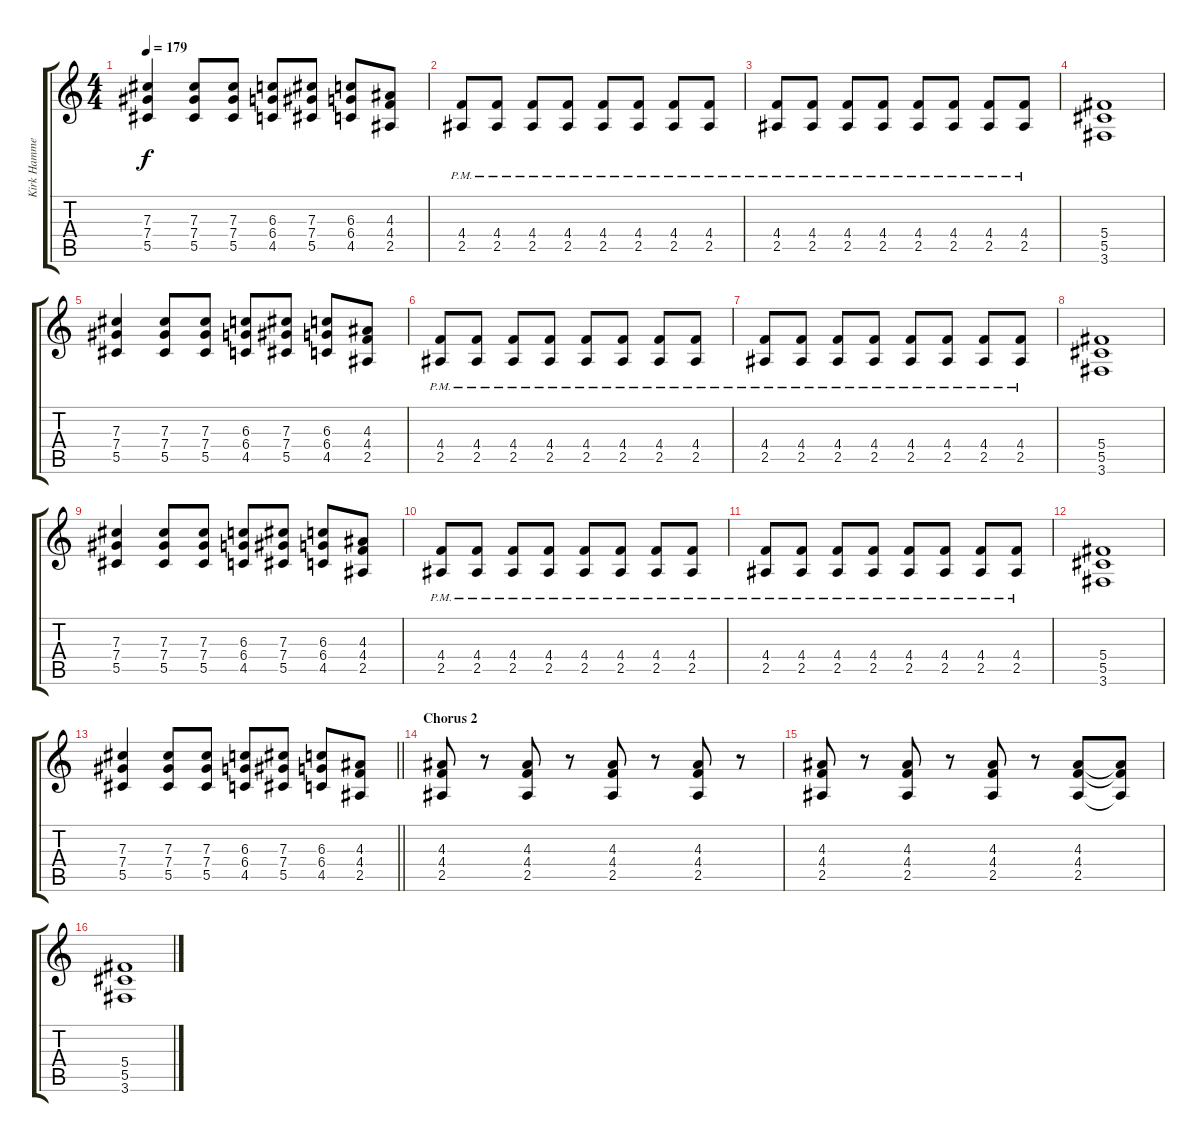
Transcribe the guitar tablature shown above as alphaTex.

\track ("Kirk Hammett" "Kirk Hamme") {instrument distortionguitar}
\staff {score tabs}
\tuning (Eb4 Bb3 Gb3 Db3 Ab2 Eb2) {hide}
\ts (4 4)
\tempo 179
\clef g2
\ks c
(7.3 7.4 5.5).4{dy f} (7.3 7.4 5.5).8 (7.3 7.4 5.5).8 (6.3 6.4 4.5).8 (7.3 7.4 5.5).8 (6.3 6.4 4.5).8 (4.3 4.4 2.5).8 |
(4.4{pm} 2.5{pm}).8 (4.4{pm} 2.5{pm}).8 (4.4{pm} 2.5{pm}).8 (4.4{pm} 2.5{pm}).8 (4.4{pm} 2.5{pm}).8 (4.4{pm} 2.5{pm}).8 (4.4{pm} 2.5{pm}).8 (4.4{pm} 2.5{pm}).8 |
(4.4{pm} 2.5{pm}).8 (4.4{pm} 2.5{pm}).8 (4.4{pm} 2.5{pm}).8 (4.4{pm} 2.5{pm}).8 (4.4{pm} 2.5{pm}).8 (4.4{pm} 2.5{pm}).8 (4.4{pm} 2.5{pm}).8 (4.4{pm} 2.5{pm}).8 |
(5.4 5.5 3.6).1 |
(7.3 7.4 5.5).4 (7.3 7.4 5.5).8 (7.3 7.4 5.5).8 (6.3 6.4 4.5).8 (7.3 7.4 5.5).8 (6.3 6.4 4.5).8 (4.3 4.4 2.5).8 |
(4.4{pm} 2.5{pm}).8 (4.4{pm} 2.5{pm}).8 (4.4{pm} 2.5{pm}).8 (4.4{pm} 2.5{pm}).8 (4.4{pm} 2.5{pm}).8 (4.4{pm} 2.5{pm}).8 (4.4{pm} 2.5{pm}).8 (4.4{pm} 2.5{pm}).8 |
(4.4{pm} 2.5{pm}).8 (4.4{pm} 2.5{pm}).8 (4.4{pm} 2.5{pm}).8 (4.4{pm} 2.5{pm}).8 (4.4{pm} 2.5{pm}).8 (4.4{pm} 2.5{pm}).8 (4.4{pm} 2.5{pm}).8 (4.4{pm} 2.5{pm}).8 |
(5.4 5.5 3.6).1 |
(7.3 7.4 5.5).4 (7.3 7.4 5.5).8 (7.3 7.4 5.5).8 (6.3 6.4 4.5).8 (7.3 7.4 5.5).8 (6.3 6.4 4.5).8 (4.3 4.4 2.5).8 |
(4.4{pm} 2.5{pm}).8 (4.4{pm} 2.5{pm}).8 (4.4{pm} 2.5{pm}).8 (4.4{pm} 2.5{pm}).8 (4.4{pm} 2.5{pm}).8 (4.4{pm} 2.5{pm}).8 (4.4{pm} 2.5{pm}).8 (4.4{pm} 2.5{pm}).8 |
(4.4{pm} 2.5{pm}).8 (4.4{pm} 2.5{pm}).8 (4.4{pm} 2.5{pm}).8 (4.4{pm} 2.5{pm}).8 (4.4{pm} 2.5{pm}).8 (4.4{pm} 2.5{pm}).8 (4.4{pm} 2.5{pm}).8 (4.4{pm} 2.5{pm}).8 |
(5.4 5.5 3.6).1 |
\barLineRight lightlight
(7.3 7.4 5.5).4 (7.3 7.4 5.5).8 (7.3 7.4 5.5).8 (6.3 6.4 4.5).8 (7.3 7.4 5.5).8 (6.3 6.4 4.5).8 (4.3 4.4 2.5).8 |
\section ("" "Chorus 2")
(4.3 4.4 2.5).8 r.8 (4.3 4.4 2.5).8 r.8 (4.3 4.4 2.5).8 r.8 (4.3 4.4 2.5).8 r.8 |
(4.3 4.4 2.5).8 r.8 (4.3 4.4 2.5).8 r.8 (4.3 4.4 2.5).8 r.8 (4.3 4.4 2.5).8 (4.3{t} 4.4{t} 2.5{t}).8 |
(5.4 5.5 3.6).1
